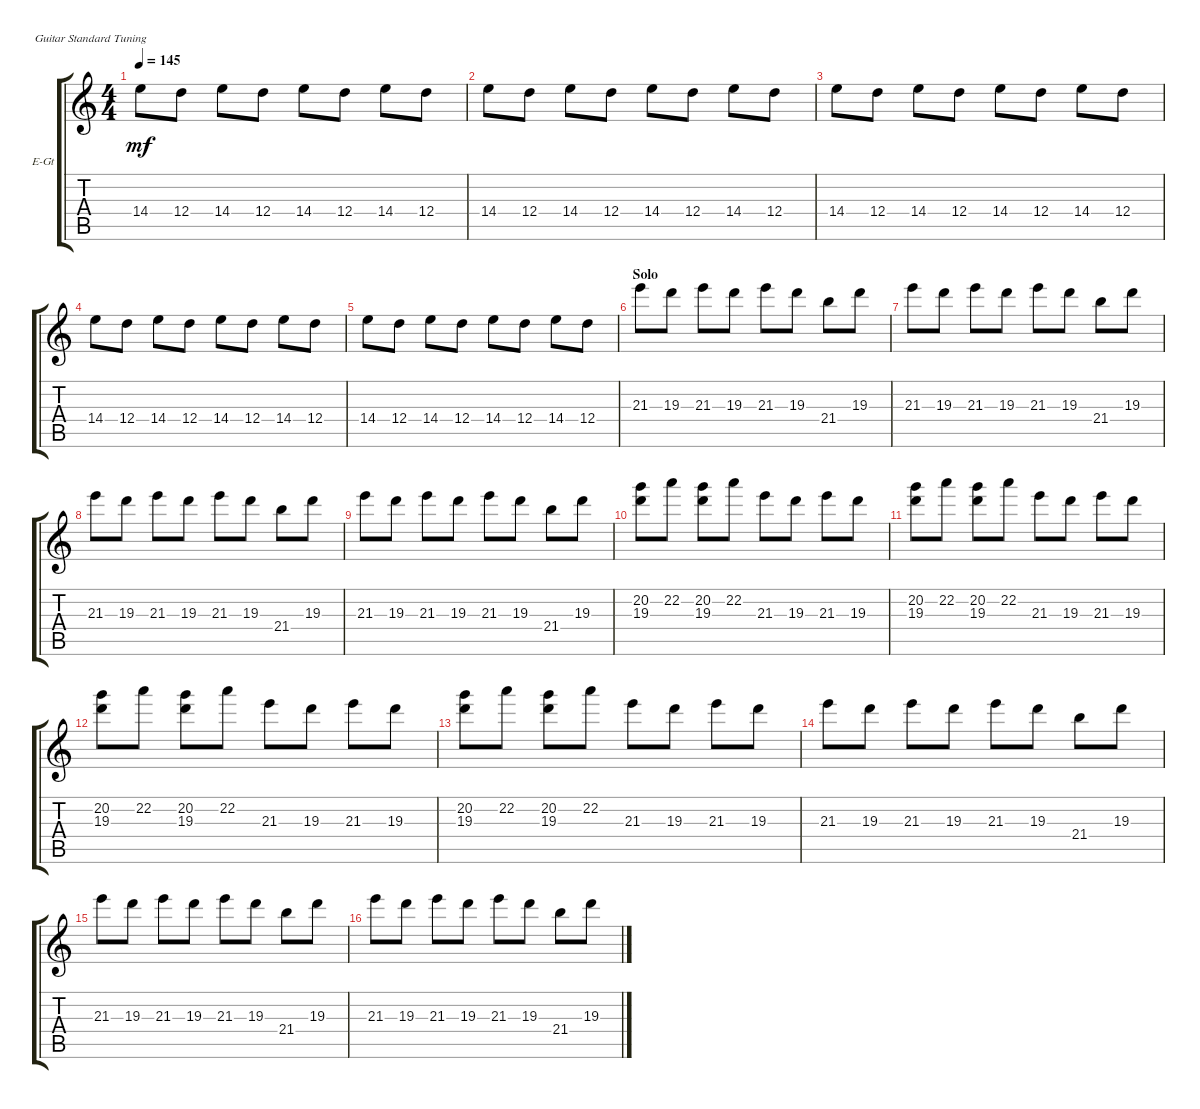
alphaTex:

\defaultSystemsLayout 4
\bracketExtendMode groupsimilarinstruments
\firstSystemTrackNameOrientation horizontal
\otherSystemsTrackNameOrientation horizontal
\track ("Electric Guitar" "E-Gt") {instrument electricguitarclean}
\staff {score tabs}
\tuning (E4 B3 G3 D3 A2 E2)
\ts (4 4)
\tempo 145
\clef g2
\ks c
14.4.8{dy mf} 12.4.8 14.4.8 12.4.8 14.4.8 12.4.8 14.4.8 12.4.8 |
14.4.8 12.4.8 14.4.8 12.4.8 14.4.8 12.4.8 14.4.8 12.4.8 |
14.4.8 12.4.8 14.4.8 12.4.8 14.4.8 12.4.8 14.4.8 12.4.8 |
14.4.8 12.4.8 14.4.8 12.4.8 14.4.8 12.4.8 14.4.8 12.4.8 |
14.4.8 12.4.8 14.4.8 12.4.8 14.4.8 12.4.8 14.4.8 12.4.8 |
\section ("" "Solo")
21.3.8 19.3.8 21.3.8 19.3.8 21.3.8 19.3.8 21.4.8 19.3.8 |
21.3.8 19.3.8 21.3.8 19.3.8 21.3.8 19.3.8 21.4.8 19.3.8 |
21.3.8 19.3.8 21.3.8 19.3.8 21.3.8 19.3.8 21.4.8 19.3.8 |
21.3.8 19.3.8 21.3.8 19.3.8 21.3.8 19.3.8 21.4.8 19.3.8 |
(19.3 20.2).8 22.2.8 (19.3 20.2).8 22.2.8 21.3.8 19.3.8 21.3.8 19.3.8 |
(19.3 20.2).8 22.2.8 (19.3 20.2).8 22.2.8 21.3.8 19.3.8 21.3.8 19.3.8 |
(19.3 20.2).8 22.2.8 (19.3 20.2).8 22.2.8 21.3.8 19.3.8 21.3.8 19.3.8 |
(19.3 20.2).8 22.2.8 (19.3 20.2).8 22.2.8 21.3.8 19.3.8 21.3.8 19.3.8 |
21.3.8 19.3.8 21.3.8 19.3.8 21.3.8 19.3.8 21.4.8 19.3.8 |
21.3.8 19.3.8 21.3.8 19.3.8 21.3.8 19.3.8 21.4.8 19.3.8 |
21.3.8 19.3.8 21.3.8 19.3.8 21.3.8 19.3.8 21.4.8 19.3.8
